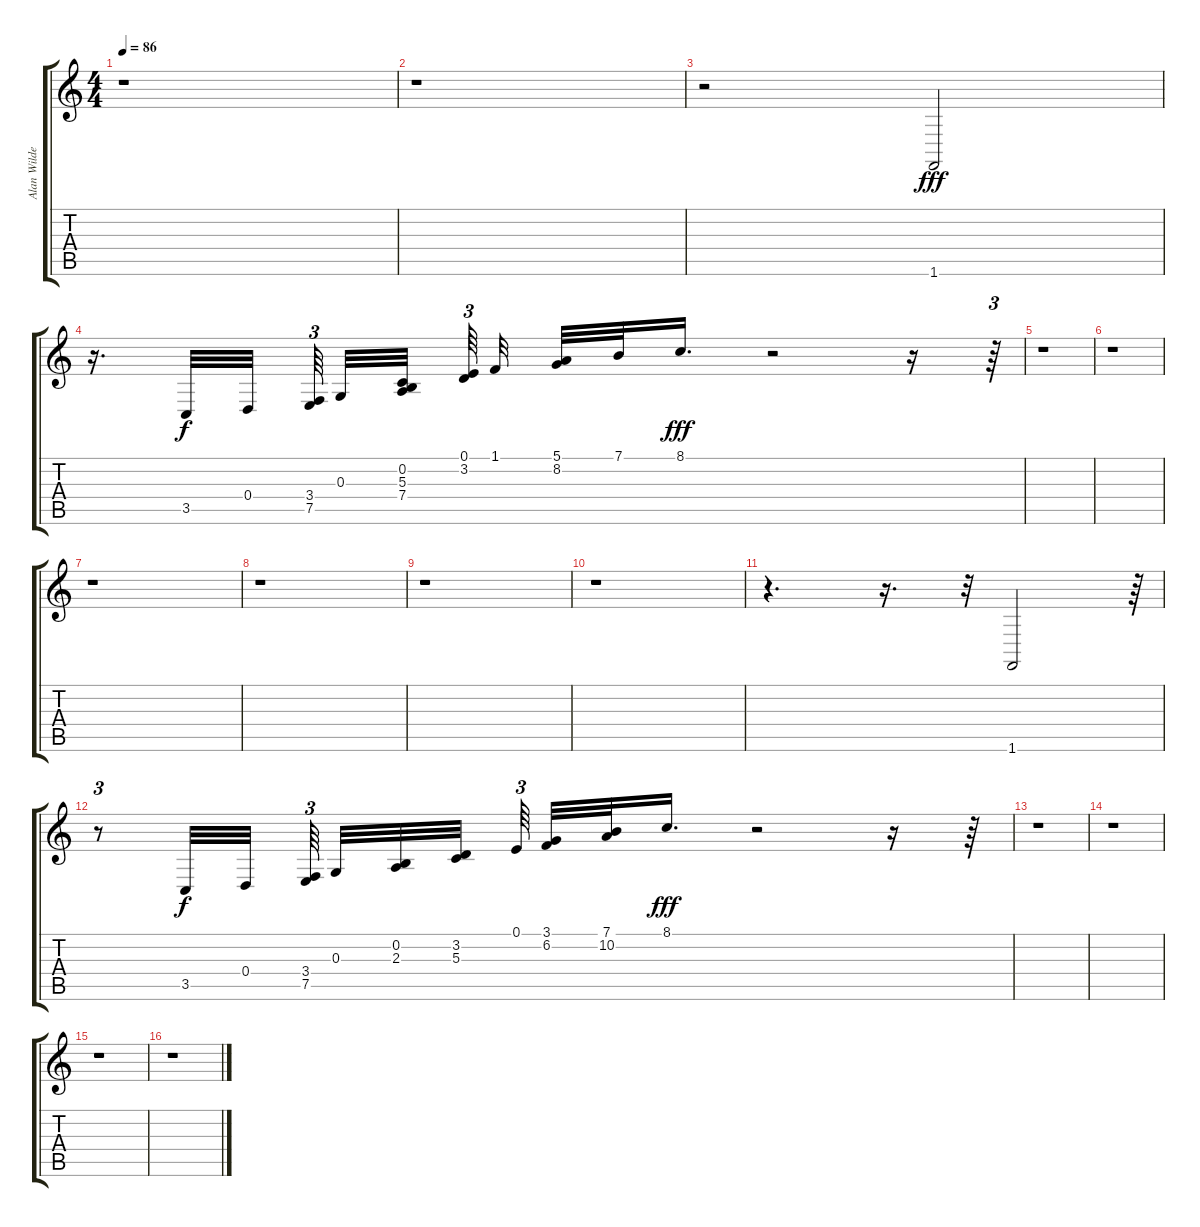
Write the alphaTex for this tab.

\track ("Alan Wilder - Piano" "Alan Wilde") {instrument brightacousticpiano}
\staff {score tabs}
\tuning (E4 B3 G3 D3 A2 E2) {hide}
\ts (4 4)
\tempo 86
\clef g2
\ks c
r.1{dy f} |
r.1 |
r.2 1.6.2{dy fff} |
r.16{d} 3.5.32{dy f} 0.4.32{beam splitsecondary} (3.4 7.5).64{tu (3 2) beam splitsecondary} 0.3.32 (0.2 5.3 7.4).32{beam splitsecondary} (0.1 3.2).64{tu (3 2)} 1.1.32 (5.1 8.2).32 7.1.32 8.1.16{d dy fff} r.2 r.16 r.64{tu (3 2)} |
r.1 |
r.1 |
r.1 |
r.1 |
r.1 |
r.1 |
r.4{d} r.16{d} r.32{tu (3 2)} 1.6.2 r.64{tu (3 2)} |
r.8{tu (3 2)} 3.5.32{dy f} 0.4.32{beam splitsecondary} (3.4 7.5).64{tu (3 2) beam splitsecondary} 0.3.32 (0.2 2.3).32 (3.2 5.3).32 0.1.64{tu (3 2) beam splitsecondary} (3.1 6.2).32 (7.1 10.2).32 8.1.16{d dy fff} r.2 r.16 r.64 |
r.1 |
r.1 |
r.1 |
r.1
